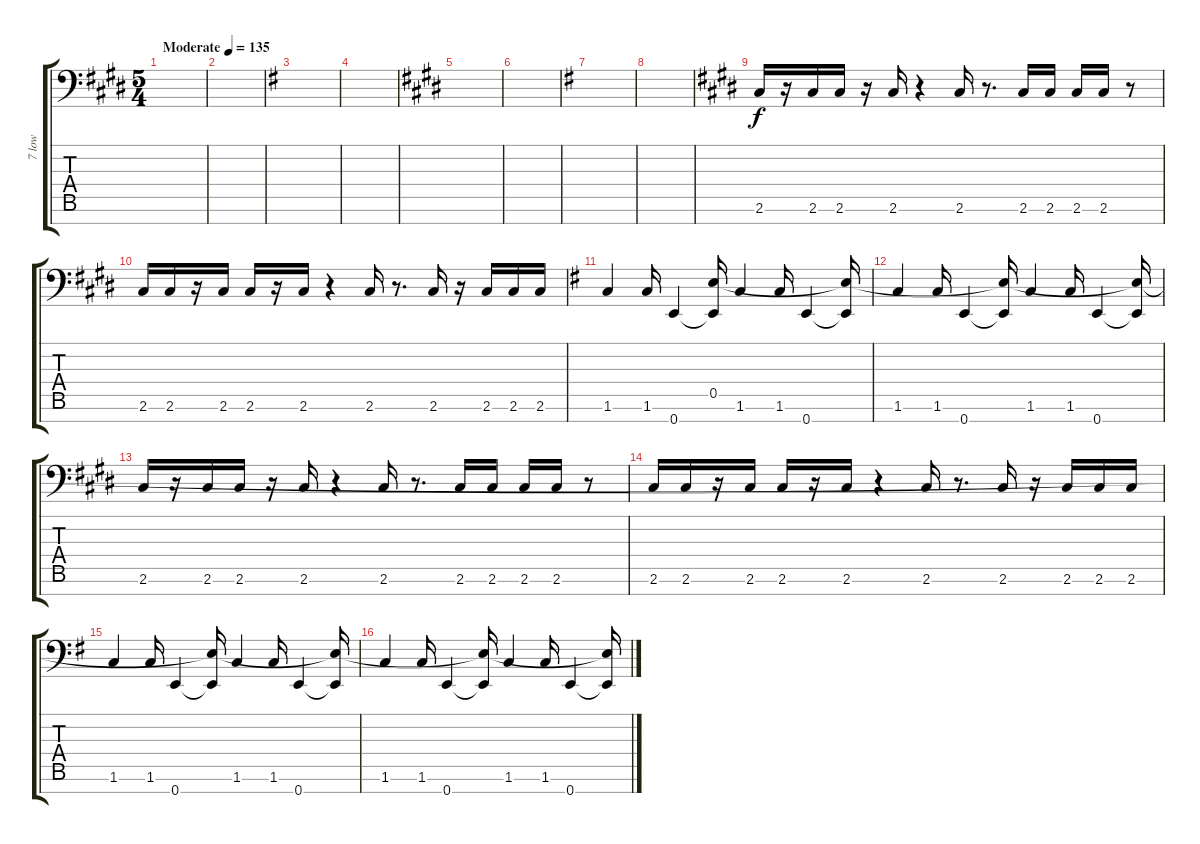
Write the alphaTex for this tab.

\track ("7 low" "7 low") {instrument distortionguitar}
\staff {score tabs}
\tuning (B3 G3 D3 A2 E2 B1 E1) {hide}
\ts (5 4)
\tempo (135 "Moderate")
\tempo 115
\tempo (135 "Moderate")
\clef f4
\ks e
|
|
\ks g
|
|
\ks e
|
|
\ks g
|
|
\ks e
2.6.16 r.16 2.6.16 2.6.16 r.16 2.6.16 r.4 2.6.16 r.8{d} 2.6.16 2.6.16 2.6.16 2.6.16 r.8 |
2.6.16 2.6.16 r.16 2.6.16 2.6.16 r.16 2.6.16 r.4 2.6.16 r.8{d} 2.6.16 r.16 2.6.16 2.6.16 2.6.16 |
\ks g
1.6.4 1.6.16 0.7.4 (0.5 0.7{t}).16 1.6.4 1.6.16 0.7.4 (0.5{t} 0.7{t}).16 |
1.6.4 1.6.16 0.7.4 (0.5{t} 0.7{t}).16 1.6.4 1.6.16 0.7.4 (0.5{t} 0.7{t}).16 |
\ks e
2.6.16 r.16 2.6.16 2.6.16 r.16 2.6.16 r.4 2.6.16 r.8{d} 2.6.16 2.6.16 2.6.16 2.6.16 r.8 |
2.6.16 2.6.16 r.16 2.6.16 2.6.16 r.16 2.6.16 r.4 2.6.16 r.8{d} 2.6.16 r.16 2.6.16 2.6.16 2.6.16 |
\ks g
1.6.4 1.6.16 0.7.4 (0.5{t} 0.7{t}).16 1.6.4 1.6.16 0.7.4 (0.5{t} 0.7{t}).16 |
1.6.4 1.6.16 0.7.4 (0.5{t} 0.7{t}).16 1.6.4 1.6.16 0.7.4 (0.5{t} 0.7{t}).16
